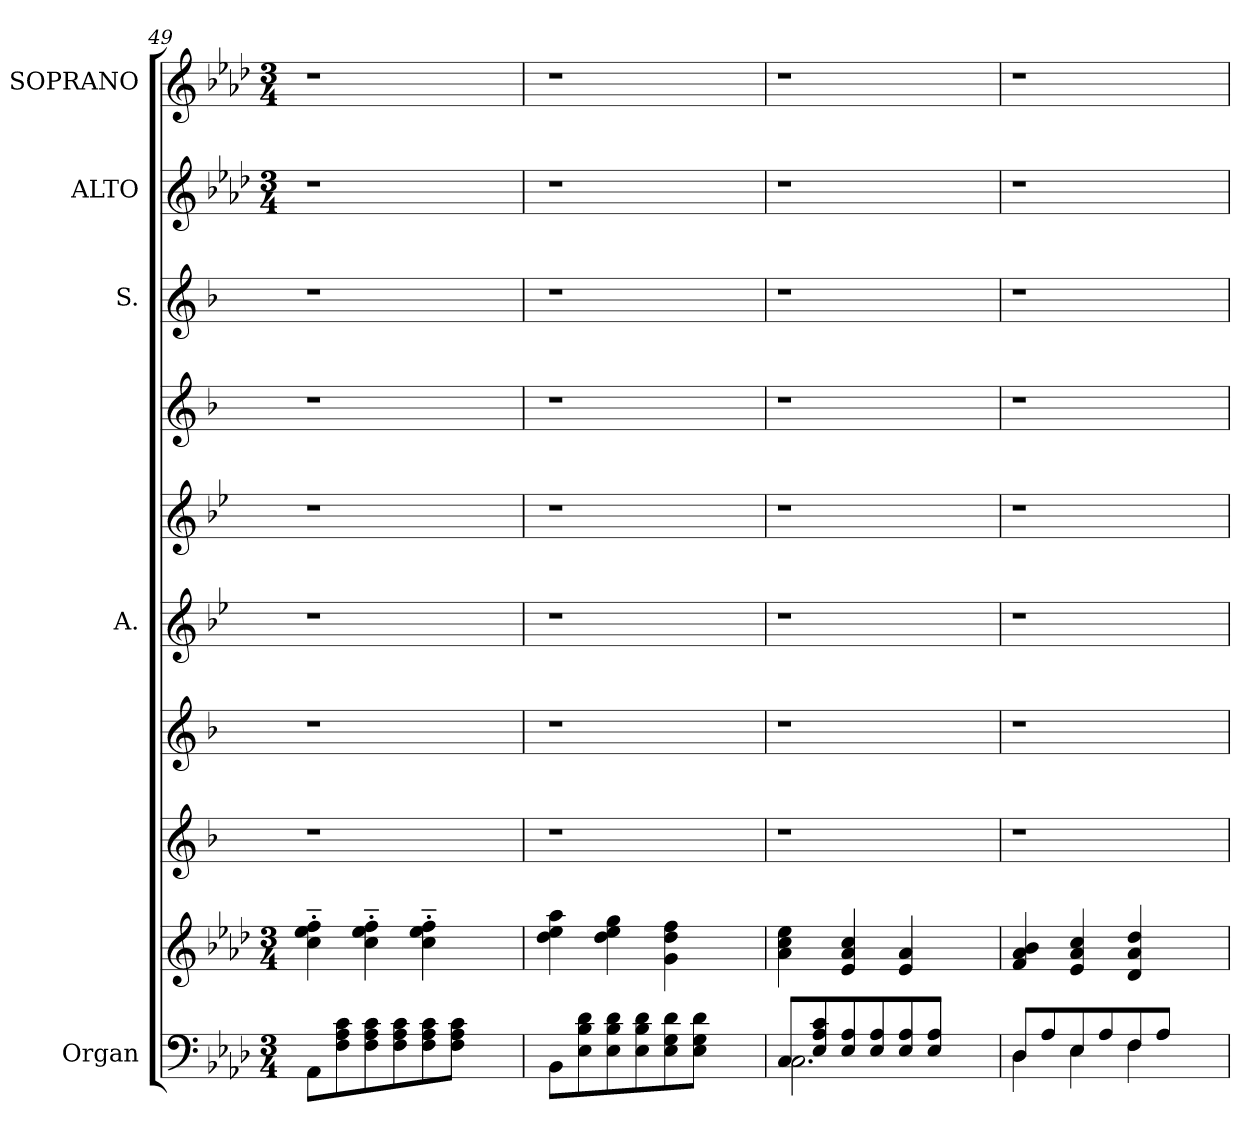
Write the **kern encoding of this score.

**kern	**kern	**kern	**kern	**kern	**kern	**kern	**kern	**kern	**kern
*part9	*part9	*part8	*part7	*part6	*part5	*part4	*part3	*part2	*part1
*staff10	*staff9	*staff8	*staff7	*staff6	*staff5	*staff4	*staff3	*staff2	*staff1
*I"Organ	*	*	*	*I"A.	*	*	*I"S.	*I"ALTO	*I"SOPRANO
*	*	*	*	*	*	*	*	*I'A.	*I'S.
!!LO:PB:g=z
*clefF4	*clefG2	*clefG2	*clefG2	*clefG2	*clefG2	*clefG2	*clefG2	*clefG2	*clefG2
*	*	*ITrd-2c-3	*ITrd-2c-3	*ITrd1c2	*ITrd1c2	*ITrd-2c-3	*ITrd-3c-5	*	*
*k[b-e-a-d-]	*k[b-e-a-d-]	*k[b-e-a-d-]	*k[b-e-a-d-]	*k[b-e-a-d-]	*k[b-e-a-d-]	*k[b-e-a-d-]	*k[b-e-]	*k[b-e-a-d-]	*k[b-e-a-d-]
*A-:	*A-:	*A-:	*A-:	*A-:	*A-:	*A-:	*B-:	*A-:	*A-:
*M3/4	*M3/4	*	*	*	*	*	*	*M3/4	*M3/4
=49	=49	=49	=49	=49	=49	=49	=49	=49	=49
!	!	!	!	!	!	!	!	!LO:N:vis=1	!LO:N:vis=1
8AA-\L	4cc\~>'> 4ee-\~>'> 4ff\~>'>	1r	1r	1r	1r	1r	1r	2.r	2.r
8F\ 8A-\ 8c\	.	.	.	.	.	.	.	.	.
8F\ 8A-\ 8c\	4cc\~>'> 4ee-\~>'> 4ff\~>'>	.	.	.	.	.	.	.	.
8F\ 8A-\ 8c\	.	.	.	.	.	.	.	.	.
8F\ 8A-\ 8c\	4cc\~>'> 4ee-\~>'> 4ff\~>'>	.	.	.	.	.	.	.	.
8F\ 8A-\ 8c\J	.	.	.	.	.	.	.	.	.
4ryy	4ryy	.	.	.	.	.	.	4ryy	4ryy
=50	=50	=50	=50	=50	=50	=50	=50	=50	=50
!	!	!	!	!	!	!	!	!LO:N:vis=1	!LO:N:vis=1
8BB-\L	4dd-\ 4ee-\ 4aa-\	1r	1r	1r	1r	1r	1r	2.r	2.r
8E-\ 8B-\ 8d-\	.	.	.	.	.	.	.	.	.
8E-\ 8B-\ 8d-\	4dd-\ 4ee-\ 4gg\	.	.	.	.	.	.	.	.
8E-\ 8B-\ 8d-\	.	.	.	.	.	.	.	.	.
8E-\ 8G\ 8d-\	4g\ 4dd-\ 4ff\	.	.	.	.	.	.	.	.
8E-\ 8G\ 8d-\J	.	.	.	.	.	.	.	.	.
4ryy	4ryy	.	.	.	.	.	.	4ryy	4ryy
=51	=51	=51	=51	=51	=51	=51	=51	=51	=51
*^	*	*	*	*	*	*	*	*	*
!	!	!	!	!	!	!	!	!	!LO:N:vis=1	!LO:N:vis=1
8C/L	2.C\	4a-\ 4cc\ 4ee-\	1r	1r	1r	1r	1r	1r	2.r	2.r
8E-/ 8A-/ 8c/	.	.	.	.	.	.	.	.	.	.
8E-/ 8A-/	.	4e-/ 4a-/ 4cc/	.	.	.	.	.	.	.	.
8E-/ 8A-/	.	.	.	.	.	.	.	.	.	.
8E-/ 8A-/	.	4e-/ 4a-/	.	.	.	.	.	.	.	.
8E-/ 8A-/J	.	.	.	.	.	.	.	.	.	.
4ryy	4ryy	4ryy	.	.	.	.	.	.	4ryy	4ryy
=52	=52	=52	=52	=52	=52	=52	=52	=52	=52	=52
!	!	!	!	!	!	!	!	!	!LO:N:vis=1	!LO:N:vis=1
8D-/L	4D-\	4f/ 4a-/ 4b-/	1r	1r	1r	1r	1r	1r	2.r	2.r
8A-/	.	.	.	.	.	.	.	.	.	.
8E-/	4E-\	4e-/ 4a-/ 4cc/	.	.	.	.	.	.	.	.
8A-/	.	.	.	.	.	.	.	.	.	.
8F/	4F\	4d-/ 4a-/ 4dd-/	.	.	.	.	.	.	.	.
8A-/J	.	.	.	.	.	.	.	.	.	.
4ryy	4ryy	4ryy	.	.	.	.	.	.	4ryy	4ryy
*v	*v	*	*	*	*	*	*	*	*	*
=	=	=	=	=	=	=	=	=	=
*-	*-	*-	*-	*-	*-	*-	*-	*-	*-
